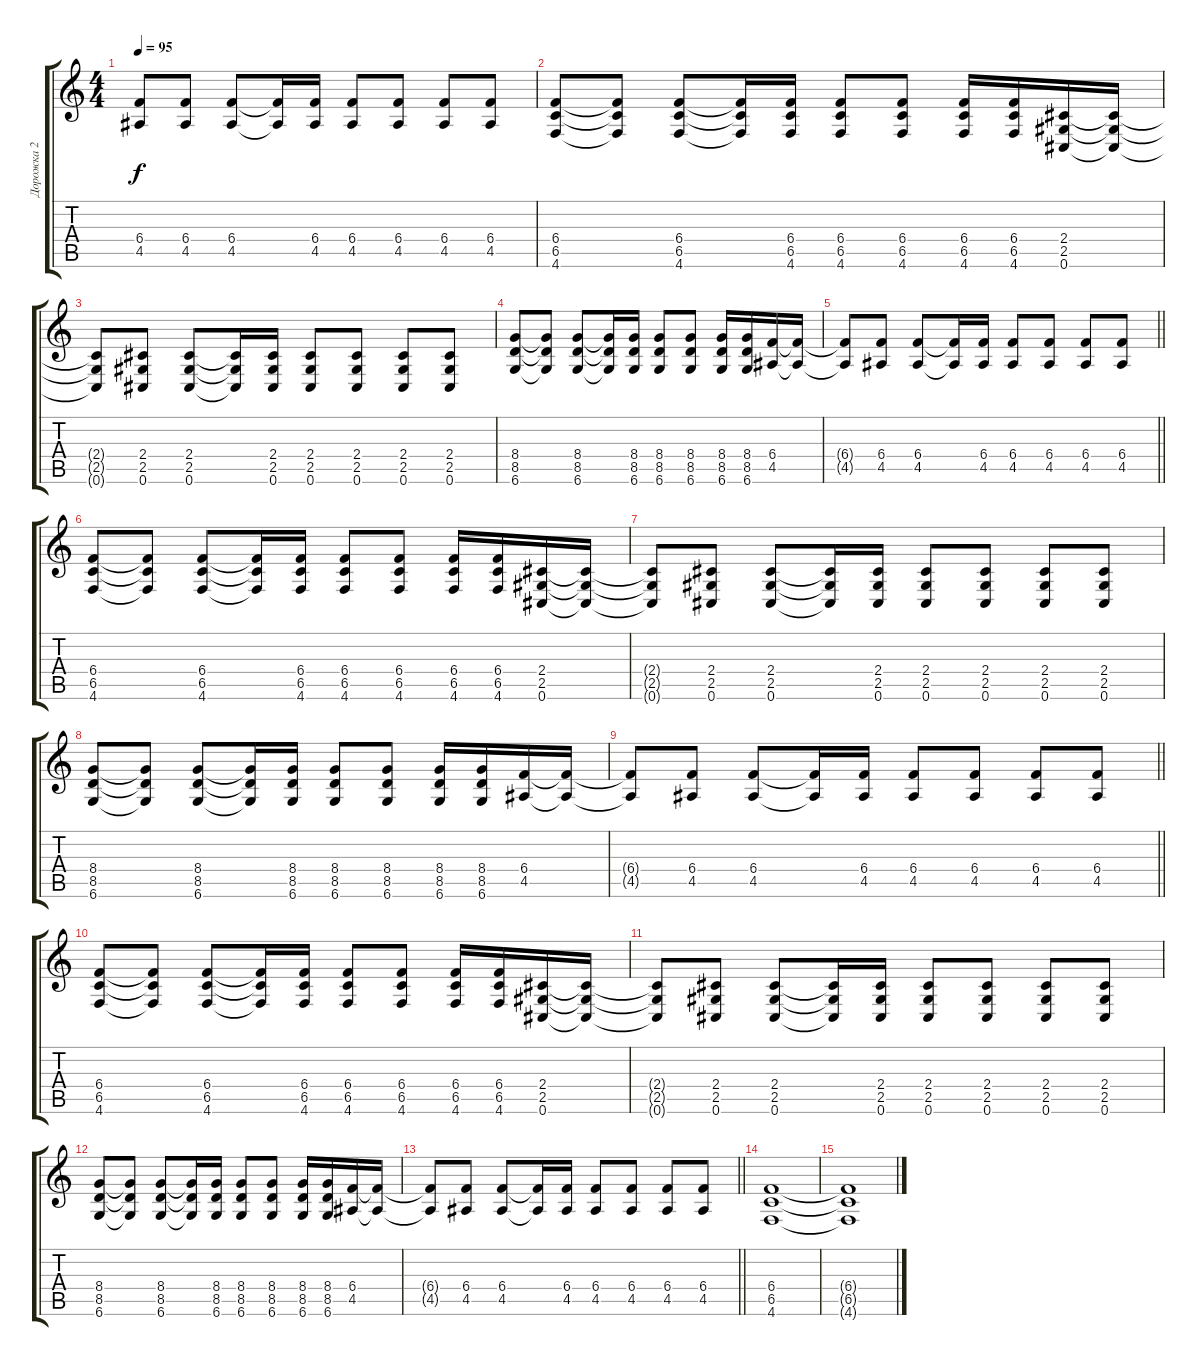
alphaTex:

\track ("Дорожка 2" "Дорожка 2") {instrument distortionguitar}
\staff {score tabs}
\tuning (Db4 Ab3 E3 B2 Gb2 Db2) {hide}
\ts (4 4)
\tempo 95
\clef g2
\ks c
(6.4{t} 4.5{t}).8{dy f} (6.4 4.5).8 (6.4 4.5).8 (6.4{t} 4.5{t}).16 (6.4 4.5).16 (6.4 4.5).8 (6.4 4.5).8 (6.4 4.5).8 (6.4 4.5).8 |
(6.4 6.5 4.6).8 (6.4{t} 6.5{t} 4.6{t}).8 (6.4 6.5 4.6).8 (6.4{t} 6.5{t} 4.6{t}).16 (6.4 6.5 4.6).16 (6.4 6.5 4.6).8 (6.4 6.5 4.6).8 (6.4 6.5 4.6).16 (6.4 6.5 4.6).16 (2.4 2.5 0.6).16 (2.4{t} 2.5{t} 0.6{t}).16 |
(2.4{t} 2.5{t} 0.6{t}).8 (2.4 2.5 0.6).8 (2.4 2.5 0.6).8 (2.4{t} 2.5{t} 0.6{t}).16 (2.4 2.5 0.6).16 (2.4 2.5 0.6).8 (2.4 2.5 0.6).8 (2.4 2.5 0.6).8 (2.4 2.5 0.6).8 |
(8.4 8.5 6.6).8 (8.4{t} 8.5{t} 6.6{t}).8 (8.4 8.5 6.6).8 (8.4{t} 8.5{t} 6.6{t}).16 (8.4 8.5 6.6).16 (8.4 8.5 6.6).8 (8.4 8.5 6.6).8 (8.4 8.5 6.6).16 (8.4 8.5 6.6).16 (6.4 4.5).16 (6.4{t} 4.5{t}).16 |
\barLineRight lightlight
(6.4{t} 4.5{t}).8 (6.4 4.5).8 (6.4 4.5).8 (6.4{t} 4.5{t}).16 (6.4 4.5).16 (6.4 4.5).8 (6.4 4.5).8 (6.4 4.5).8 (6.4 4.5).8 |
(6.4 6.5 4.6).8 (6.4{t} 6.5{t} 4.6{t}).8 (6.4 6.5 4.6).8 (6.4{t} 6.5{t} 4.6{t}).16 (6.4 6.5 4.6).16 (6.4 6.5 4.6).8 (6.4 6.5 4.6).8 (6.4 6.5 4.6).16 (6.4 6.5 4.6).16 (2.4 2.5 0.6).16 (2.4{t} 2.5{t} 0.6{t}).16 |
(2.4{t} 2.5{t} 0.6{t}).8 (2.4 2.5 0.6).8 (2.4 2.5 0.6).8 (2.4{t} 2.5{t} 0.6{t}).16 (2.4 2.5 0.6).16 (2.4 2.5 0.6).8 (2.4 2.5 0.6).8 (2.4 2.5 0.6).8 (2.4 2.5 0.6).8 |
(8.4 8.5 6.6).8 (8.4{t} 8.5{t} 6.6{t}).8 (8.4 8.5 6.6).8 (8.4{t} 8.5{t} 6.6{t}).16 (8.4 8.5 6.6).16 (8.4 8.5 6.6).8 (8.4 8.5 6.6).8 (8.4 8.5 6.6).16 (8.4 8.5 6.6).16 (6.4 4.5).16 (6.4{t} 4.5{t}).16 |
\barLineRight lightlight
(6.4{t} 4.5{t}).8 (6.4 4.5).8 (6.4 4.5).8 (6.4{t} 4.5{t}).16 (6.4 4.5).16 (6.4 4.5).8 (6.4 4.5).8 (6.4 4.5).8 (6.4 4.5).8 |
(6.4 6.5 4.6).8 (6.4{t} 6.5{t} 4.6{t}).8 (6.4 6.5 4.6).8 (6.4{t} 6.5{t} 4.6{t}).16 (6.4 6.5 4.6).16 (6.4 6.5 4.6).8 (6.4 6.5 4.6).8 (6.4 6.5 4.6).16 (6.4 6.5 4.6).16 (2.4 2.5 0.6).16 (2.4{t} 2.5{t} 0.6{t}).16 |
(2.4{t} 2.5{t} 0.6{t}).8 (2.4 2.5 0.6).8 (2.4 2.5 0.6).8 (2.4{t} 2.5{t} 0.6{t}).16 (2.4 2.5 0.6).16 (2.4 2.5 0.6).8 (2.4 2.5 0.6).8 (2.4 2.5 0.6).8 (2.4 2.5 0.6).8 |
(8.4 8.5 6.6).8 (8.4{t} 8.5{t} 6.6{t}).8 (8.4 8.5 6.6).8 (8.4{t} 8.5{t} 6.6{t}).16 (8.4 8.5 6.6).16 (8.4 8.5 6.6).8 (8.4 8.5 6.6).8 (8.4 8.5 6.6).16 (8.4 8.5 6.6).16 (6.4 4.5).16 (6.4{t} 4.5{t}).16 |
\barLineRight lightlight
(6.4{t} 4.5{t}).8 (6.4 4.5).8 (6.4 4.5).8 (6.4{t} 4.5{t}).16 (6.4 4.5).16 (6.4 4.5).8 (6.4 4.5).8 (6.4 4.5).8 (6.4 4.5).8 |
(6.4 6.5 4.6).1 |
(6.4{t} 6.5{t} 4.6{t}).1
